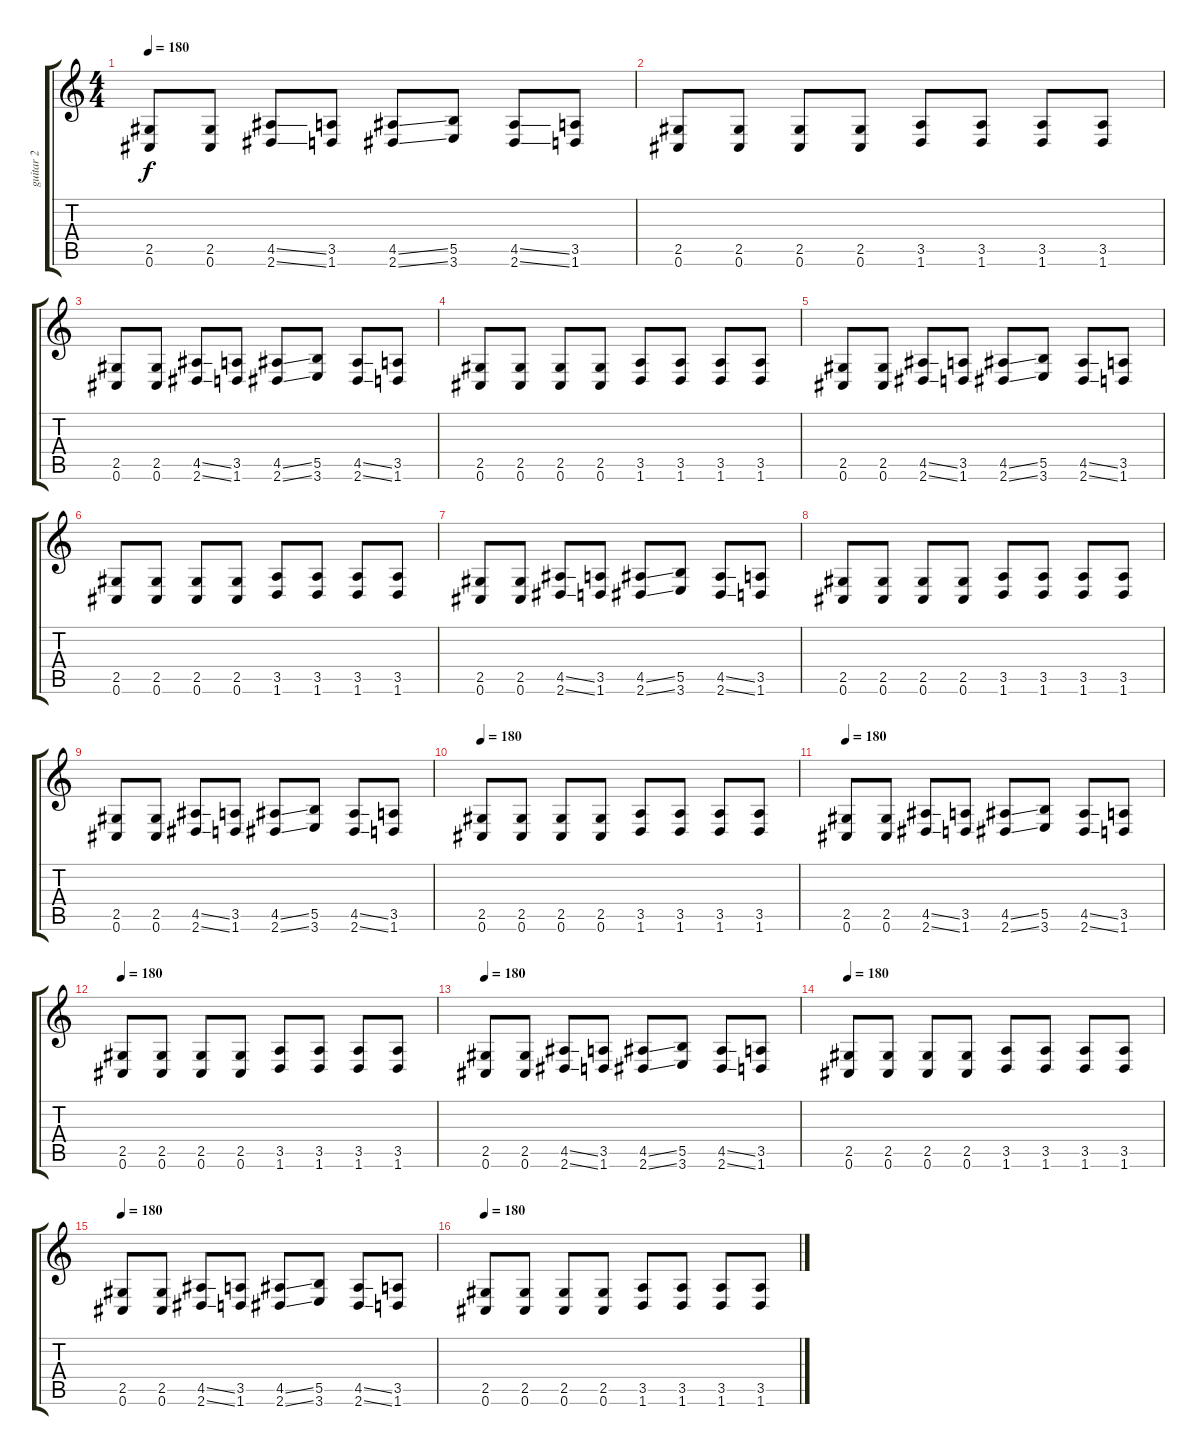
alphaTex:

\track ("guitar 2" "guitar 2") {instrument distortionguitar}
\staff {score tabs}
\tuning (Db4 Ab3 E3 B2 Gb2 Db2) {hide}
\ts (4 4)
\tempo 180
\clef g2
\ks c
(2.5 0.6).8{dy f} (2.5 0.6).8 (4.5{ss} 2.6{ss}).8 (3.5 1.6).8 (4.5{ss} 2.6{ss}).8 (5.5 3.6).8 (4.5{ss} 2.6{ss}).8 (3.5 1.6).8 |
(2.5 0.6).8 (2.5 0.6).8 (2.5 0.6).8 (2.5 0.6).8 (3.5 1.6).8 (3.5 1.6).8 (3.5 1.6).8 (3.5 1.6).8 |
(2.5 0.6).8 (2.5 0.6).8 (4.5{ss} 2.6{ss}).8 (3.5 1.6).8 (4.5{ss} 2.6{ss}).8 (5.5 3.6).8 (4.5{ss} 2.6{ss}).8 (3.5 1.6).8 |
(2.5 0.6).8 (2.5 0.6).8 (2.5 0.6).8 (2.5 0.6).8 (3.5 1.6).8 (3.5 1.6).8 (3.5 1.6).8 (3.5 1.6).8 |
(2.5 0.6).8 (2.5 0.6).8 (4.5{ss} 2.6{ss}).8 (3.5 1.6).8 (4.5{ss} 2.6{ss}).8 (5.5 3.6).8 (4.5{ss} 2.6{ss}).8 (3.5 1.6).8 |
(2.5 0.6).8 (2.5 0.6).8 (2.5 0.6).8 (2.5 0.6).8 (3.5 1.6).8 (3.5 1.6).8 (3.5 1.6).8 (3.5 1.6).8 |
(2.5 0.6).8 (2.5 0.6).8 (4.5{ss} 2.6{ss}).8 (3.5 1.6).8 (4.5{ss} 2.6{ss}).8 (5.5 3.6).8 (4.5{ss} 2.6{ss}).8 (3.5 1.6).8 |
(2.5 0.6).8 (2.5 0.6).8 (2.5 0.6).8 (2.5 0.6).8 (3.5 1.6).8 (3.5 1.6).8 (3.5 1.6).8 (3.5 1.6).8 |
(2.5 0.6).8 (2.5 0.6).8 (4.5{ss} 2.6{ss}).8 (3.5 1.6).8 (4.5{ss} 2.6{ss}).8 (5.5 3.6).8 (4.5{ss} 2.6{ss}).8 (3.5 1.6).8 |
\tempo 180
(2.5 0.6).8 (2.5 0.6).8 (2.5 0.6).8 (2.5 0.6).8 (3.5 1.6).8 (3.5 1.6).8 (3.5 1.6).8 (3.5 1.6).8 |
\tempo 180
(2.5 0.6).8 (2.5 0.6).8 (4.5{ss} 2.6{ss}).8 (3.5 1.6).8 (4.5{ss} 2.6{ss}).8 (5.5 3.6).8 (4.5{ss} 2.6{ss}).8 (3.5 1.6).8 |
\tempo 180
(2.5 0.6).8 (2.5 0.6).8 (2.5 0.6).8 (2.5 0.6).8 (3.5 1.6).8 (3.5 1.6).8 (3.5 1.6).8 (3.5 1.6).8 |
\tempo 180
(2.5 0.6).8 (2.5 0.6).8 (4.5{ss} 2.6{ss}).8 (3.5 1.6).8 (4.5{ss} 2.6{ss}).8 (5.5 3.6).8 (4.5{ss} 2.6{ss}).8 (3.5 1.6).8 |
\tempo 180
(2.5 0.6).8 (2.5 0.6).8 (2.5 0.6).8 (2.5 0.6).8 (3.5 1.6).8 (3.5 1.6).8 (3.5 1.6).8 (3.5 1.6).8 |
\tempo 180
(2.5 0.6).8 (2.5 0.6).8 (4.5{ss} 2.6{ss}).8 (3.5 1.6).8 (4.5{ss} 2.6{ss}).8 (5.5 3.6).8 (4.5{ss} 2.6{ss}).8 (3.5 1.6).8 |
\tempo 180
(2.5 0.6).8 (2.5 0.6).8 (2.5 0.6).8 (2.5 0.6).8 (3.5 1.6).8 (3.5 1.6).8 (3.5 1.6).8 (3.5 1.6).8
